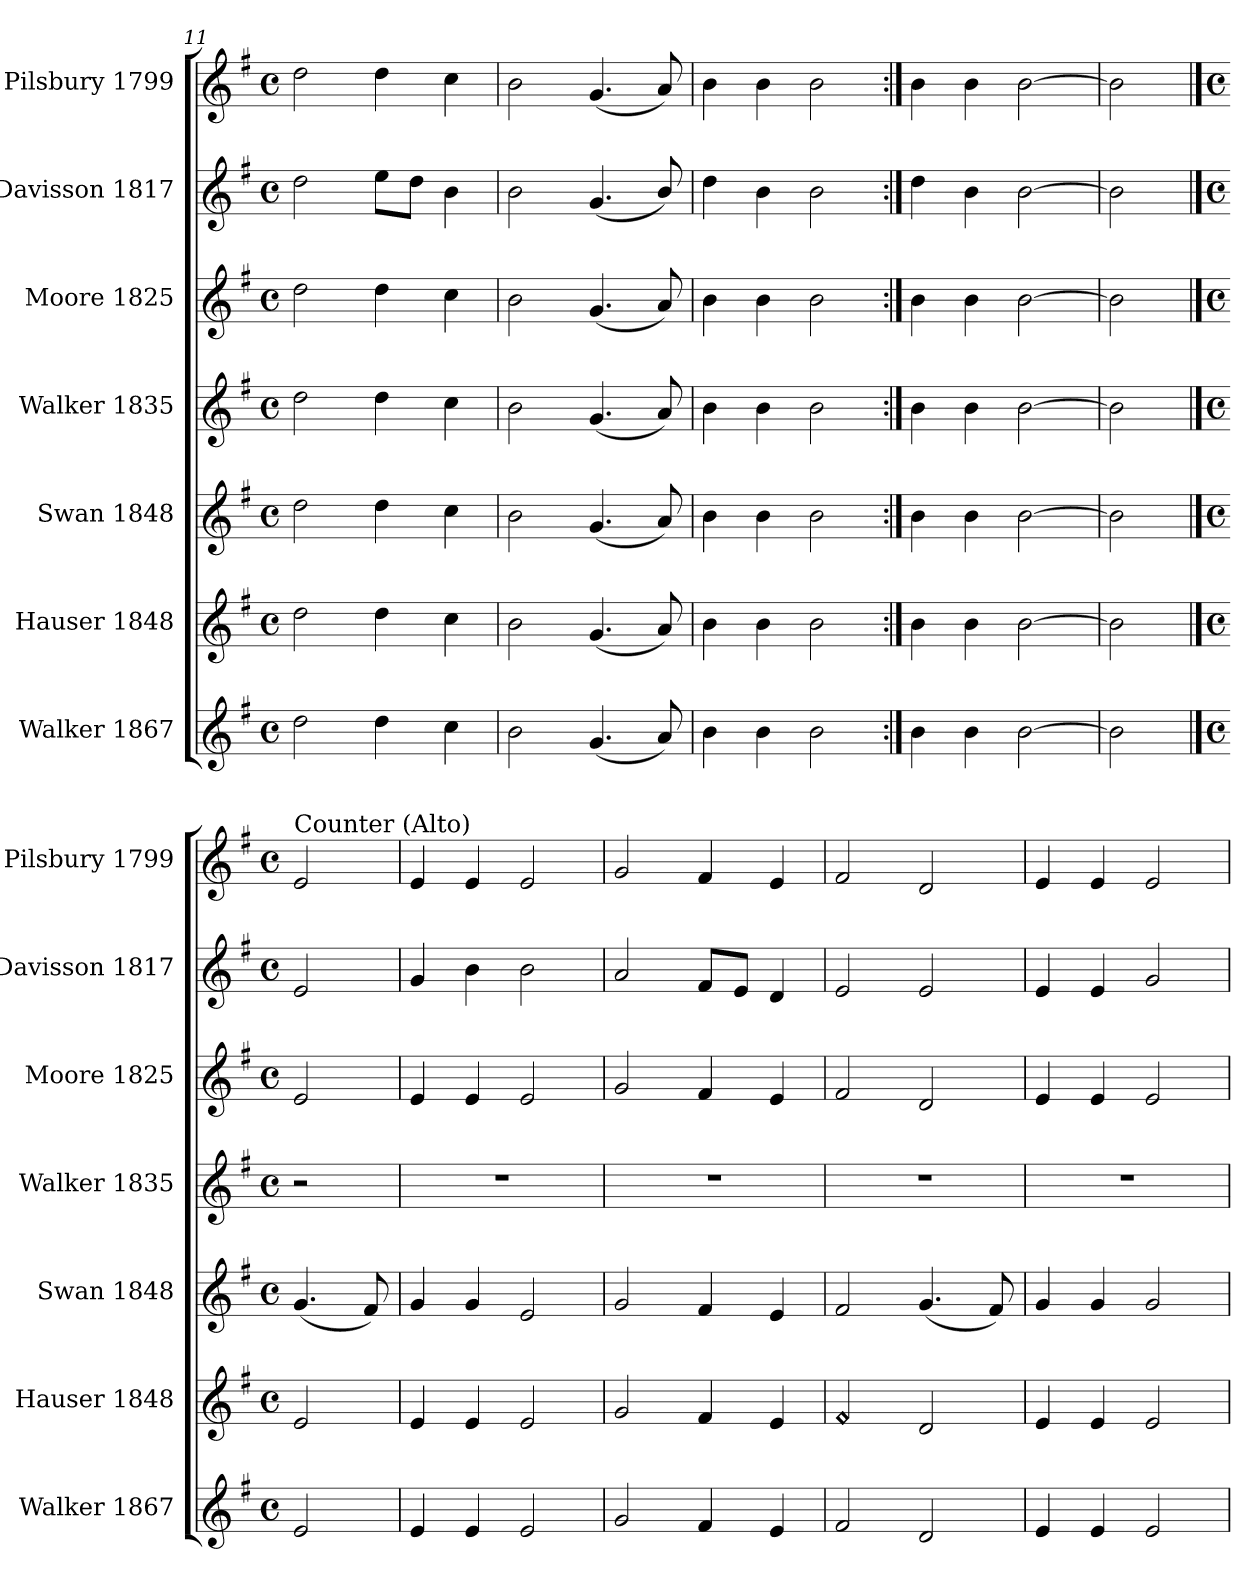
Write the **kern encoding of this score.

**kern	**kern	**kern	**kern	**kern	**kern	**kern
*part7	*part6	*part5	*part4	*part3	*part2	*part1
*staff7	*staff6	*staff5	*staff4	*staff3	*staff2	*staff1
*I"Walker 1867	*I"Hauser 1848	*I"Swan 1848	*I"Walker 1835	*I"Moore 1825	*I"Davisson 1817	*I"Pilsbury 1799
*I'Walker 1867	*I'Hauser 1848	*I'Swan 1848	*I'Walker 1835	*I'Moore 1825	*I'Davisson 1817	*I'Pilsbury 1799
*clefG2	*clefG2	*clefG2	*clefG2	*clefG2	*clefG2	*clefG2
*k[f#]	*k[f#]	*k[f#]	*k[f#]	*k[f#]	*k[f#]	*k[f#]
*M4/4	*M4/4	*M4/4	*M4/4	*M4/4	*M4/4	*M4/4
*met(c)	*met(c)	*met(c)	*met(c)	*met(c)	*met(c)	*met(c)
=11	=11	=11	=11	=11	=11	=11
2dd!\	2dd!\	2dd!\	2dd!\	2dd!\	2dd!\	2dd!\
4dd!\	4dd!\	4dd!\	4dd!\	4dd!\	8ee!i\L	4dd!\
.	.	.	.	.	8dd!i\J	.
4cc!\	4cc!\	4cc!\	4cc!\	4cc!\	4b!i\	4cc!\
=12	=12	=12	=12	=12	=12	=12
2b!\	2b!\	2b!\	2b!\	2b!\	2b!\	2b!\
(4.g!/	(4.g!/	(4.g!/	(4.g!/	(4.g!/	(4.g!/	(4.g!/
8a!/)	8a!/)	8a!/)	8a!/)	8a!/)	8b!/)	8a!/)
=13	=13	=13	=13	=13	=13	=13
4b!\	4b!\	4b!\	4b!\	4b!\	4dd!i\	4b!\
4b!\	4b!\	4b!\	4b!\	4b!\	4b!\	4b!\
2b!\	2b!\	2b!\	2b!\	2b!\	2b!\	2b!\
=14:|!	=14:|!	=14:|!	=14:|!	=14:|!	=14:|!	=14:|!
4b!\	4b!\	4b!\	4b!\	4b!\	4dd!i\	4b!\
4b!\	4b!\	4b!\	4b!\	4b!\	4b!\	4b!\
[2b!\	[2b!\	[2b!\	[2b!\	[2b!\	[2b!\	[2b!\
=15	=15	=15	=15	=15	=15	=15
2b!\]	2b!\]	2b!\]	2b!\]	2b!\]	2b!\]	2b!\]
==16	==16	==16	==16	==16	==16	==16
*M4/4	*M4/4	*M4/4	*M4/4	*M4/4	*M4/4	*M4/4
*met(c)	*met(c)	*met(c)	*met(c)	*met(c)	*met(c)	*met(c)
!	!	!	!	!	!	!LO:TX:a:t=Counter (Alto)
2e!/	2e!/	(4.g!j/	2r	2e!/	2e!/	2e!/
.	.	8f#!j/)	.	.	.	.
=17	=17	=17	=17	=17	=17	=17
4e!/	4e!/	4g!j/	1r	4e!/	4g!i/	4e!/
4e!/	4e!/	4g!j/	.	4e!/	4b!i\	4e!/
2e!/	2e!/	2e!/	.	2e!/	2b!i\	2e!/
=18	=18	=18	=18	=18	=18	=18
2g!/	2g!/	2g!/	1r	2g!/	2a!i/	2g!/
4f#!/	4f#!/	4f#!/	.	4f#!/	8f#!/L	4f#!/
.	.	.	.	.	8e!i/J	.
4e!/	4e!/	4e!/	.	4e!/	4d!i/	4e!/
=19	=19	=19	=19	=19	=19	=19
!	!LO:N:head=diamond	!	!	!	!	!
2f#!/	2f#!/	2f#!/	1r	2f#!/	2e!i/	2f#!/
2d!/	2d!/	(4.g!j/	.	2d!/	2e!i/	2d!/
.	.	8f#!j/)	.	.	.	.
=20	=20	=20	=20	=20	=20	=20
4e!/	4e!/	4g!j/	1r	4e!/	4e!/	4e!/
4e!/	4e!/	4g!j/	.	4e!/	4e!/	4e!/
2e!/	2e!/	2g!j/	.	2e!/	2g!i/	2e!/
=	=	=	=	=	=	=
*-	*-	*-	*-	*-	*-	*-
